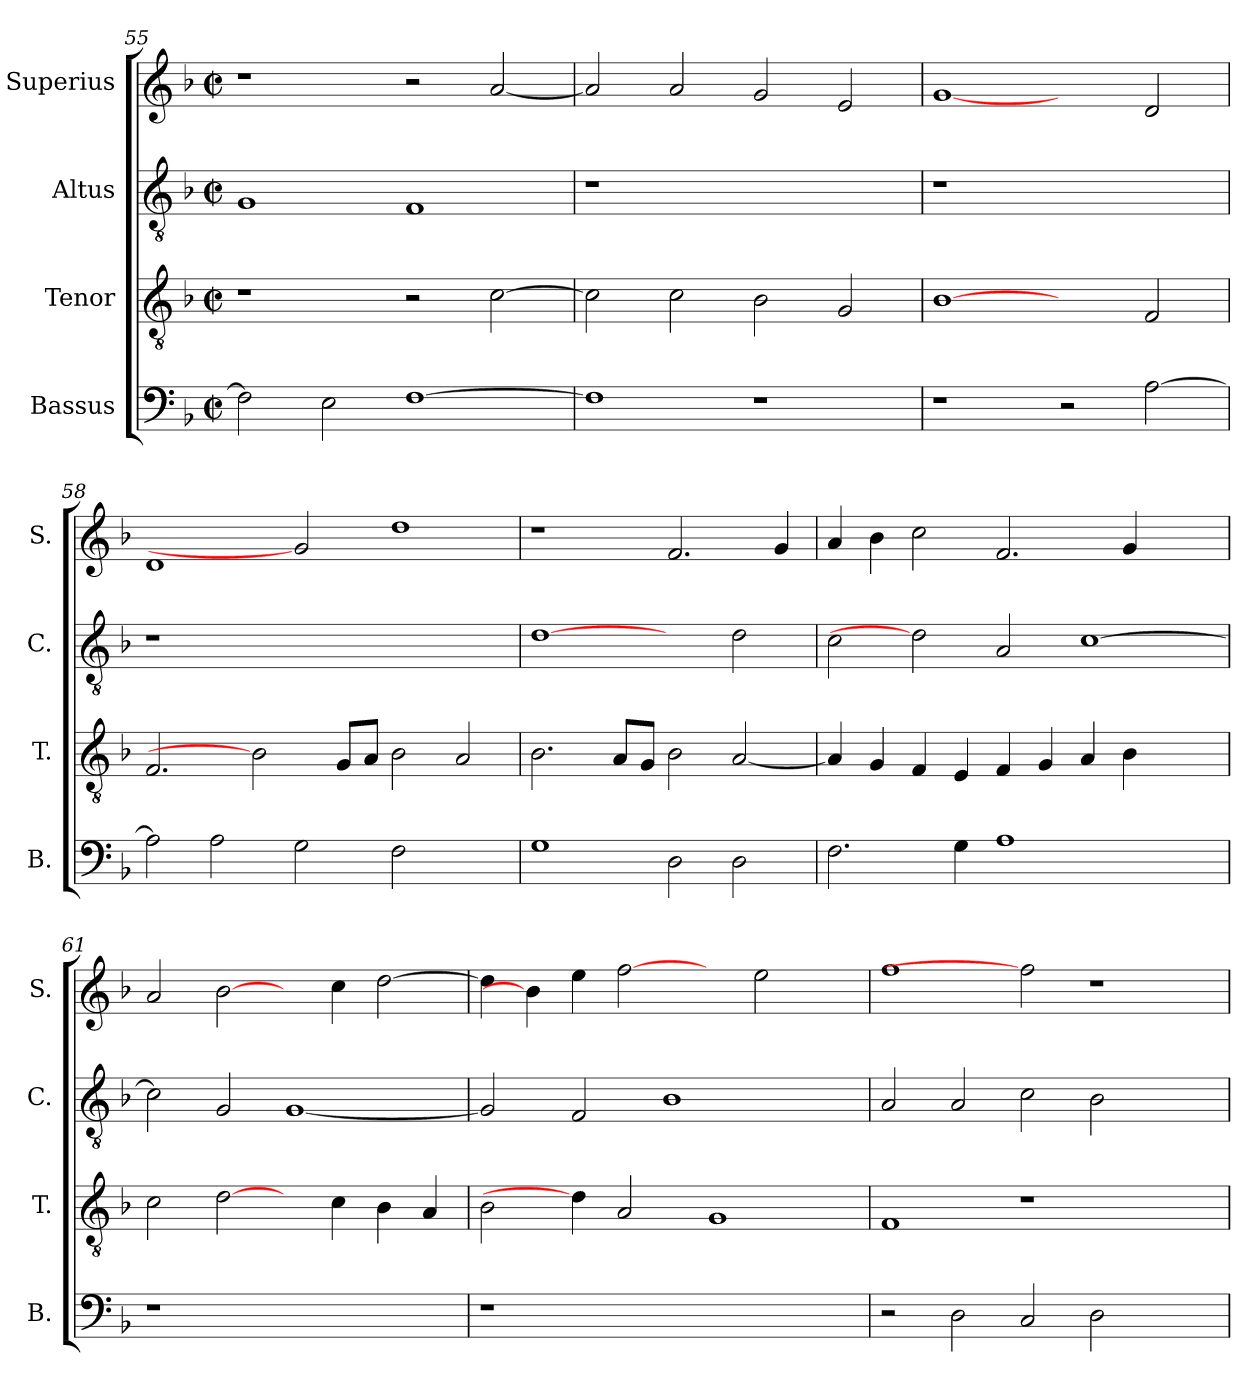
**kern	**kern	**kern	**kern
*part4	*part3	*part2	*part1
*staff4	*staff3	*staff2	*staff1
*I"Bassus	*I"Tenor	*I"Altus	*I"Superius
*I'B.	*I'T.	*I'C.	*I'S.
!!LO:PB:g=z
*clefF4	*clefGv2	*clefGv2	*clefG2
*	*ITrd7c12	*ITrd7c12	*
*k[b-]	*k[b-]	*k[b-]	*k[b-]
*F:	*F:	*F:	*F:
*M2/2	*M2/2	*M2/2	*M2/2
*met(c|)	*met(c|)	*met(c|)	*met(c|)
=55	=55	=55	=55
2Fi\]	1r	1GGi	1r
2Ei\	.	.	.
[>1Fi	2r	1FFi	2r
.	[>2Ci\	.	[<2ai/
=56	=56	=56	=56
!	!	!LO:N:vis=1	!
1Fi]	2Ci\]	1r	2ai/]
.	2Ci\	.	2ai/
1r	2BB-i\	1ryy	2gi/
.	2GGi/	.	2ei/
=57	=57	=57	=57
!	!	!LO:N:vis=1	!
1r	[1BB-i	1r	[1gi
2r	2ryy	1ryy	2ryy
[>2Ai\	2FFi/	.	2di/
=58	=58	=58	=58
!	!	!LO:N:vis=1	!
2Ai\]	2.FFi/	1r	1di
2Ai\	.	.	.
.	2BB-i]	.	.
2Gi\	.	1.ryy	2gi]
.	8GGi/L	.	.
.	8AAi/J	.	.
2Fi\	2BB-i\	.	1ddi
2ryy	2AAi/	.	.
=59	=59	=59	=59
1Gi	2.BB-i\	[1Di	1r
.	8AAi/L	.	.
.	8GGi/J	.	.
2Di\	2BB-i\	2ryy	2.fi/
2Di\	[<2AAi/	2Di\	.
.	.	.	4gi/
!!LO:LB:g=z
=60	=60	=60	=60
2.Fi\	4AAi/]	2Ci\	4ai/
.	4GGi/	.	4b-i\
.	4FFi/	2Di]	2cci\
4Gi\	4EEi/	.	.
1Ai	4FFi/	2AAi/	2.fi/
.	4GGi/	.	.
.	4AAi/	[>1Ci	.
.	4BB-i\	.	4gi/
2ryy	2ryy	.	2ryy
=61	=61	=61	=61
!LO:N:vis=1	!	!	!
1r	2Ci\	2Ci\]	2ai/
.	[2Di\	2GGi/	[2b-i\
1ryy	4ryy	[<1GGi	4ryy
.	4Ci\	.	4cci\
.	4BB-i\	.	[>2ddi\
.	4AAi/	.	.
=62	=62	=62	=62
!LO:N:vis=1	!	!	!
1r	2BB-i\	2GGi/]	4ddi\]
.	.	.	4b-i\]
.	4Di\]	2FFi/	4eei\
.	2AAi/	.	[2ffi
1ryy	.	1BB-i	.
.	1GGi	.	4ryy
.	.	.	2eei\
4ryy	.	4ryy	4ryy
=63	=63	=63	=63
2r	1FFi	2AAi/	1ffi
2Di\	.	2AAi/	.
2Ci/	1r	2Ci\	2ffi]
2Di\	.	2BB-i\	1r
2ryy	2ryy	2ryy	.
=	=	=	=
*-	*-	*-	*-
